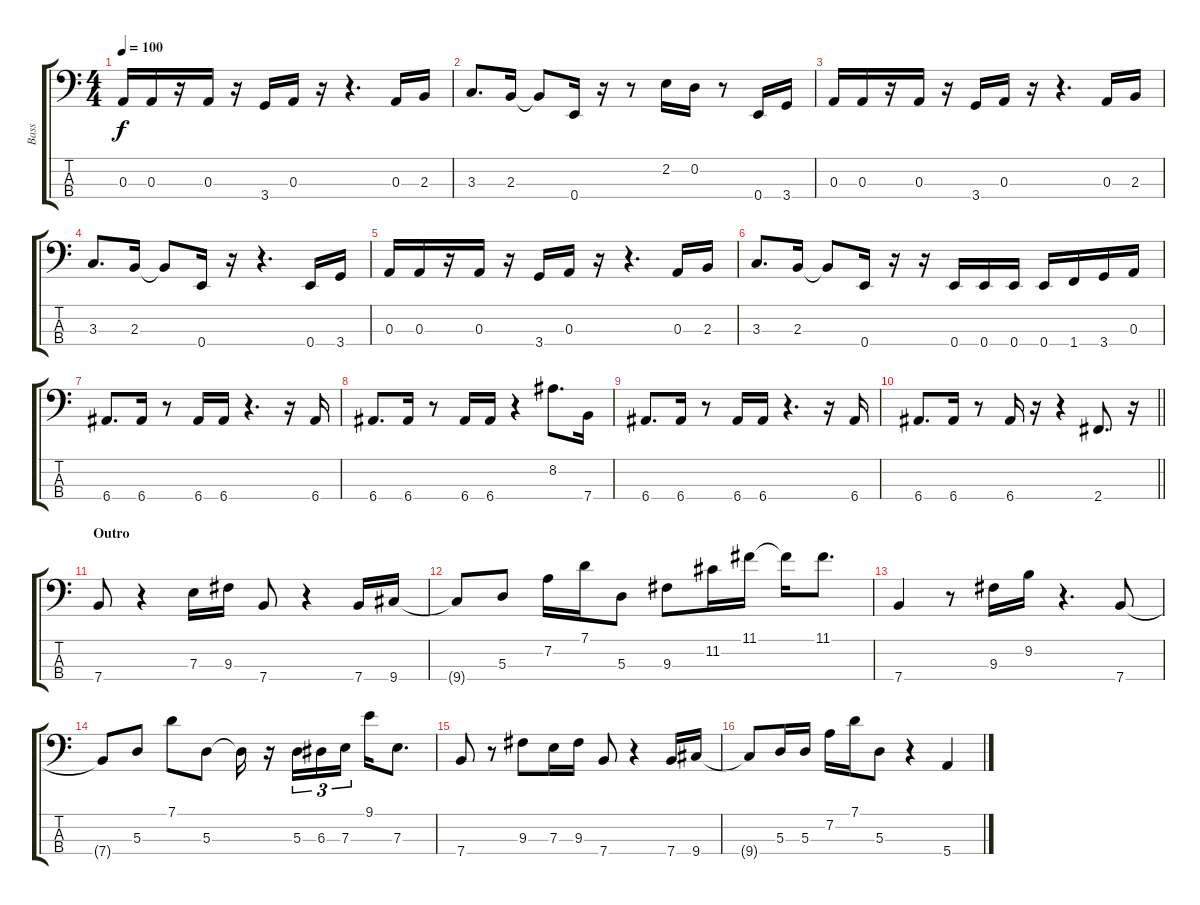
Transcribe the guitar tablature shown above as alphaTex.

\track ("Bass" "Bass") {instrument electricbassfinger}
\staff {score tabs}
\tuning (G2 D2 A1 E1) {hide}
\ts (4 4)
\tempo 100
\clef f4
\ks c
0.3.16{dy f} 0.3.16 r.16 0.3.16 r.16 3.4.16 0.3.16 r.16 r.4{d} 0.3.16 2.3.16 |
3.3.8{d} 2.3.16 2.3{t}.8 0.4.16 r.16 r.8 2.2.16 0.2.16 r.8 0.4.16 3.4.16 |
0.3.16 0.3.16 r.16 0.3.16 r.16 3.4.16 0.3.16 r.16 r.4{d} 0.3.16 2.3.16 |
3.3.8{d} 2.3.16 2.3{t}.8 0.4.16 r.16 r.4{d} 0.4.16 3.4.16 |
0.3.16 0.3.16 r.16 0.3.16 r.16 3.4.16 0.3.16 r.16 r.4{d} 0.3.16 2.3.16 |
3.3.8{d} 2.3.16 2.3{t}.8 0.4.16 r.16 r.16 0.4.16 0.4.16 0.4.16 0.4.16 1.4.16 3.4.16 0.3.16 |
6.4.8{d} 6.4.16 r.8 6.4.16 6.4.16 r.4{d} r.16 6.4.16 |
6.4.8{d} 6.4.16 r.8 6.4.16 6.4.16 r.4 8.2.8{d} 7.4.16 |
6.4.8{d} 6.4.16 r.8 6.4.16 6.4.16 r.4{d} r.16 6.4.16 |
\barLineRight lightlight
6.4.8{d} 6.4.16 r.8 6.4.16 r.16 r.4 2.4.8{d} r.16 |
\section ("" "Outro")
7.4.8 r.4 7.3.16 9.3.16 7.4.8 r.4 7.4.16 9.4.16 |
9.4{t}.8 5.3.8 7.2.16 7.1.16 5.3.8 9.3.8 11.2.16 11.1.16 11.1{t}.16 11.1.8{d} |
7.4.4 r.8 9.3.16 9.2.16 r.4{d} 7.4.8 |
7.4{t}.8 5.3.8 7.1.8 5.3.8 5.3{t}.16 r.16 5.3.16{tu (3 2)} 6.3.16{tu (3 2)} 7.3.16{tu (3 2)} 9.1.16 7.3.8{d} |
7.4.8{volume 12} r.8 9.3.8 7.3.16 9.3.16 7.4.8 r.4 7.4.16 9.4.16 |
9.4{t}.8 5.3.16 5.3.16 7.2.16 7.1.16 5.3.8 r.4 5.4.4
